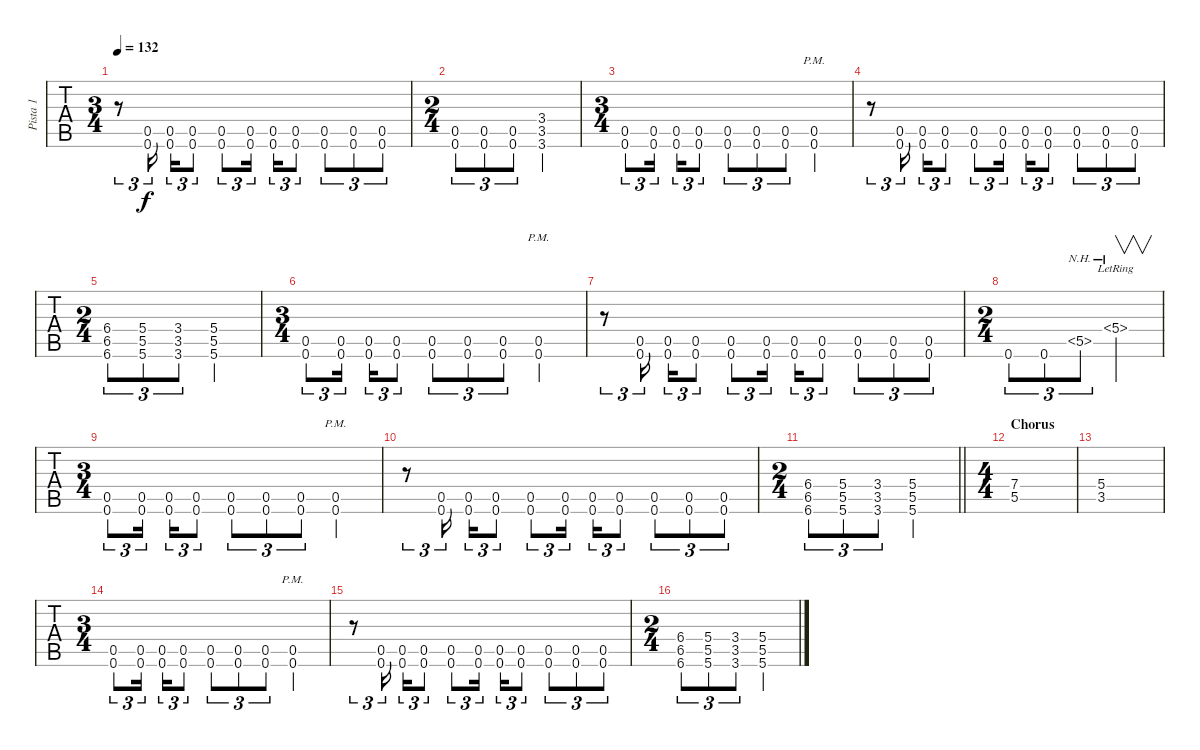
\track ("Pista 1" "Pista 1") {instrument distortionguitar}
\staff {tabs}
\tuning (D4 A3 F3 C3 G2 C2) {hide}
\ts (3 4)
\tempo 132
\clef g2
\ks c
r.8{tu (3 2) dy f} (0.5 0.6).16{tu (3 2) beam splitsecondary} (0.5 0.6).16{tu (3 2)} (0.5 0.6).8{tu (3 2)} (0.5 0.6).8{tu (3 2)} (0.5 0.6).16{tu (3 2) beam splitsecondary} (0.5 0.6).16{tu (3 2)} (0.5 0.6).8{tu (3 2)} (0.5 0.6).8{tu (3 2)} (0.5 0.6).8{tu (3 2)} (0.5 0.6).8{tu (3 2)} |
\ts (2 4)
(0.5 0.6).8{tu (3 2)} (0.5 0.6).8{tu (3 2)} (0.5 0.6).8{tu (3 2)} (3.4 3.5 3.6).4 |
\ts (3 4)
(0.5 0.6).8{tu (3 2)} (0.5 0.6).16{tu (3 2) beam splitsecondary} (0.5 0.6).16{tu (3 2)} (0.5 0.6).8{tu (3 2)} (0.5 0.6).8{tu (3 2)} (0.5 0.6).8{tu (3 2)} (0.5 0.6).8{tu (3 2)} (0.5{pm} 0.6{pm}).4 |
r.8{tu (3 2)} (0.5 0.6).16{tu (3 2) beam splitsecondary} (0.5 0.6).16{tu (3 2)} (0.5 0.6).8{tu (3 2)} (0.5 0.6).8{tu (3 2)} (0.5 0.6).16{tu (3 2) beam splitsecondary} (0.5 0.6).16{tu (3 2)} (0.5 0.6).8{tu (3 2)} (0.5 0.6).8{tu (3 2)} (0.5 0.6).8{tu (3 2)} (0.5 0.6).8{tu (3 2)} |
\ts (2 4)
(6.4 6.5 6.6).8{tu (3 2)} (5.4 5.5 5.6).8{tu (3 2)} (3.4 3.5 3.6).8{tu (3 2)} (5.4 5.5 5.6).4 |
\ts (3 4)
(0.5 0.6).8{tu (3 2)} (0.5 0.6).16{tu (3 2) beam splitsecondary} (0.5 0.6).16{tu (3 2)} (0.5 0.6).8{tu (3 2)} (0.5 0.6).8{tu (3 2)} (0.5 0.6).8{tu (3 2)} (0.5 0.6).8{tu (3 2)} (0.5{pm} 0.6{pm}).4 |
r.8{tu (3 2)} (0.5 0.6).16{tu (3 2) beam splitsecondary} (0.5 0.6).16{tu (3 2)} (0.5 0.6).8{tu (3 2)} (0.5 0.6).8{tu (3 2)} (0.5 0.6).16{tu (3 2) beam splitsecondary} (0.5 0.6).16{tu (3 2)} (0.5 0.6).8{tu (3 2)} (0.5 0.6).8{tu (3 2)} (0.5 0.6).8{tu (3 2)} (0.5 0.6).8{tu (3 2)} |
\ts (2 4)
0.6.8{tu (3 2)} 0.6.8{tu (3 2)} 5.5{nh}.8{tu (3 2)} 5.4{nh lr}.4{v} |
\ts (3 4)
(0.5 0.6).8{tu (3 2)} (0.5 0.6).16{tu (3 2) beam splitsecondary} (0.5 0.6).16{tu (3 2)} (0.5 0.6).8{tu (3 2)} (0.5 0.6).8{tu (3 2)} (0.5 0.6).8{tu (3 2)} (0.5 0.6).8{tu (3 2)} (0.5{pm} 0.6{pm}).4 |
r.8{tu (3 2)} (0.5 0.6).16{tu (3 2) beam splitsecondary} (0.5 0.6).16{tu (3 2)} (0.5 0.6).8{tu (3 2)} (0.5 0.6).8{tu (3 2)} (0.5 0.6).16{tu (3 2) beam splitsecondary} (0.5 0.6).16{tu (3 2)} (0.5 0.6).8{tu (3 2)} (0.5 0.6).8{tu (3 2)} (0.5 0.6).8{tu (3 2)} (0.5 0.6).8{tu (3 2)} |
\ts (2 4)
\barLineRight lightlight
(6.4 6.5 6.6).8{tu (3 2)} (5.4 5.5 5.6).8{tu (3 2)} (3.4 3.5 3.6).8{tu (3 2)} (5.4 5.5 5.6).4 |
\ts (4 4)
\section ("" "Chorus")
(7.4 5.5).1 |
(5.4 3.5).1 |
\ts (3 4)
(0.5 0.6).8{tu (3 2)} (0.5 0.6).16{tu (3 2) beam splitsecondary} (0.5 0.6).16{tu (3 2)} (0.5 0.6).8{tu (3 2)} (0.5 0.6).8{tu (3 2)} (0.5 0.6).8{tu (3 2)} (0.5 0.6).8{tu (3 2)} (0.5{pm} 0.6{pm}).4 |
r.8{tu (3 2)} (0.5 0.6).16{tu (3 2) beam splitsecondary} (0.5 0.6).16{tu (3 2)} (0.5 0.6).8{tu (3 2)} (0.5 0.6).8{tu (3 2)} (0.5 0.6).16{tu (3 2) beam splitsecondary} (0.5 0.6).16{tu (3 2)} (0.5 0.6).8{tu (3 2)} (0.5 0.6).8{tu (3 2)} (0.5 0.6).8{tu (3 2)} (0.5 0.6).8{tu (3 2)} |
\ts (2 4)
(6.4 6.5 6.6).8{tu (3 2)} (5.4 5.5 5.6).8{tu (3 2)} (3.4 3.5 3.6).8{tu (3 2)} (5.4 5.5 5.6).4
